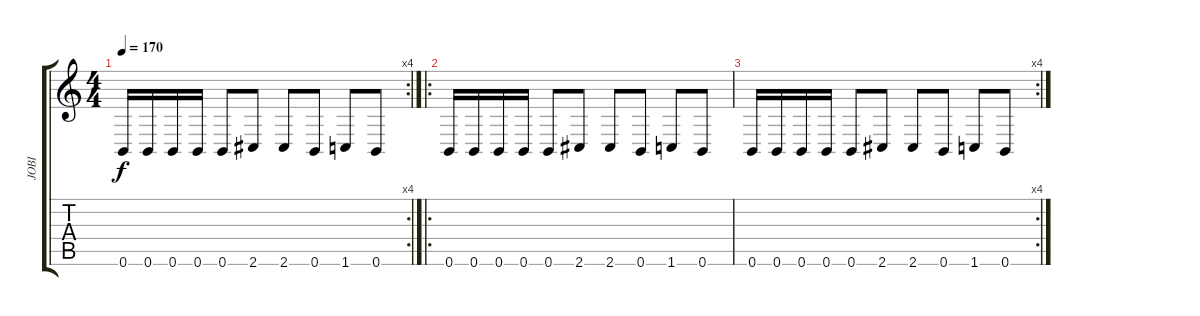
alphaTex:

\track ("JOBI" "JOBI") {instrument distortionguitar}
\staff {score tabs}
\tuning (Db4 Ab3 E3 B2 Gb2 B1) {hide}
\rc 4
\ts (4 4)
\tempo 170
\clef g2
\ks c
0.6.16{dy f} 0.6.16 0.6.16 0.6.16 0.6.8 2.6.8 2.6.8 0.6.8 1.6.8 0.6.8 |
\ro
0.6.16 0.6.16 0.6.16 0.6.16 0.6.8 2.6.8 2.6.8 0.6.8 1.6.8 0.6.8 |
\rc 4
0.6.16 0.6.16 0.6.16 0.6.16 0.6.8 2.6.8 2.6.8 0.6.8 1.6.8 0.6.8
